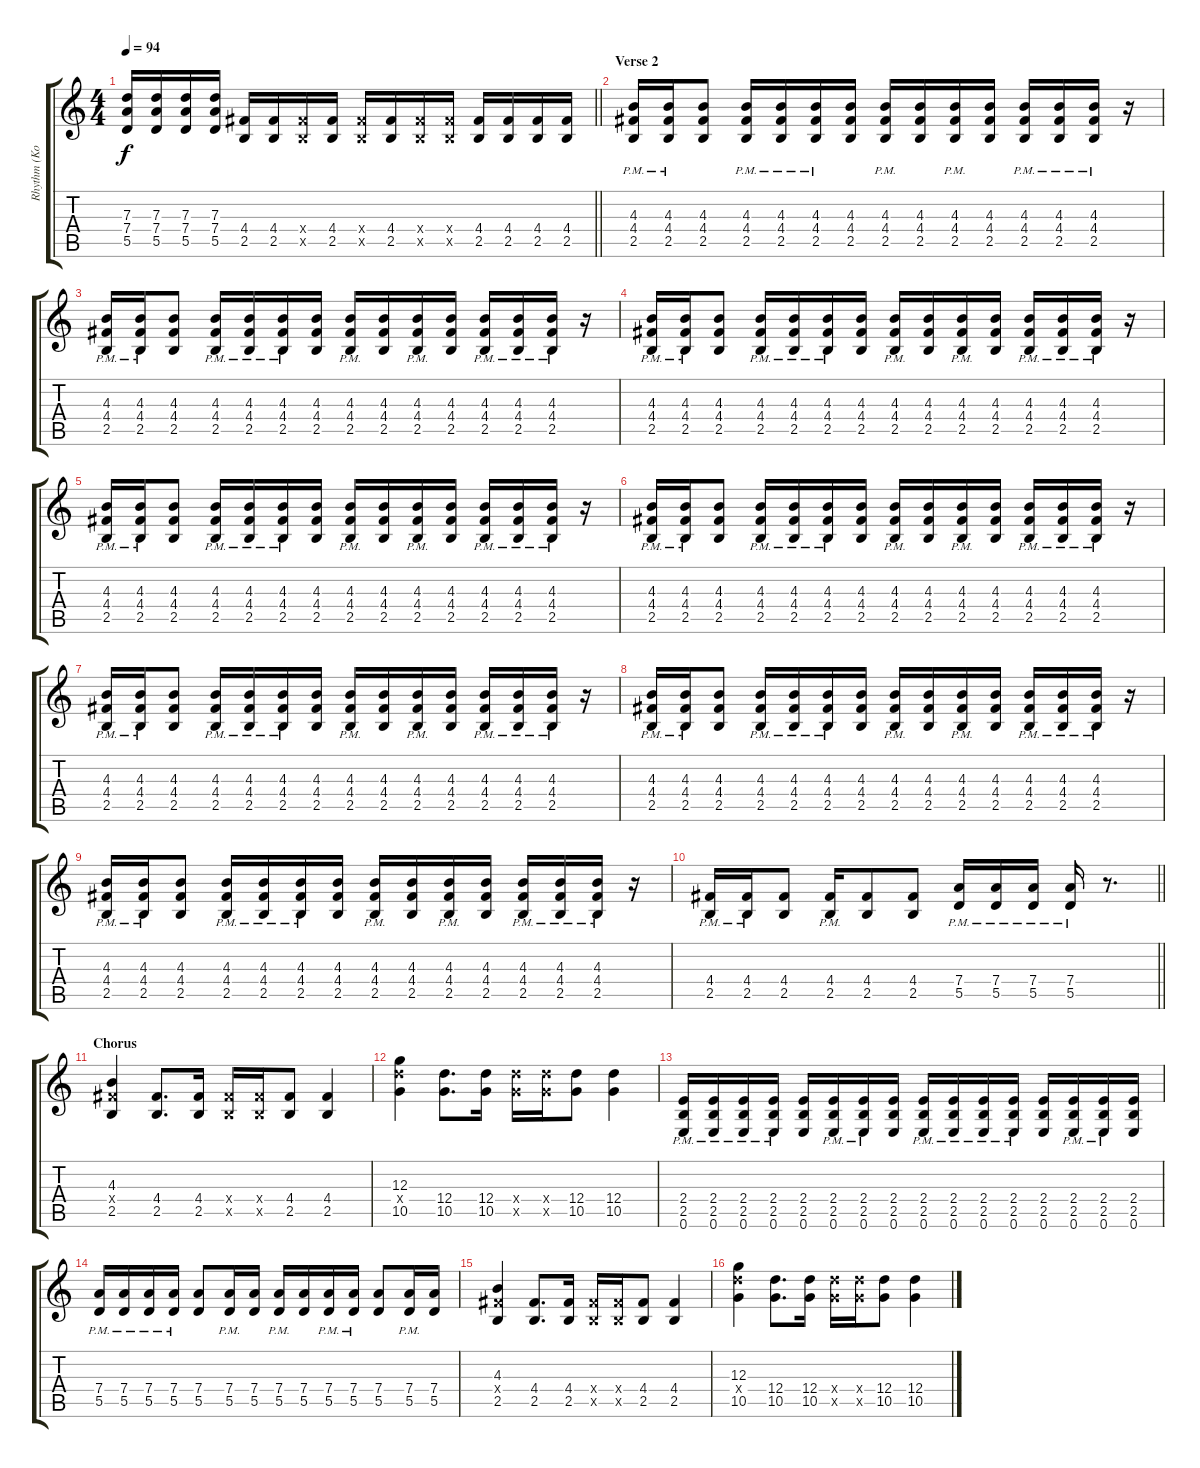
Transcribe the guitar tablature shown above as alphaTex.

\track ("Rhythm (Korey Cooper)" "Rhythm (Ko") {instrument distortionguitar}
\staff {score tabs}
\tuning (E4 B3 G3 D3 A2 E2) {hide}
\ts (4 4)
\tempo 94
\clef g2
\barLineRight lightlight
\ks c
(7.3 7.4 5.5).16{dy f} (7.3 7.4 5.5).16 (7.3 7.4 5.5).16 (7.3 7.4 5.5).16 (4.4 2.5).16 (4.4 2.5).16 (4.4{x} 2.5{x}).16 (4.4 2.5).16 (4.4{x} 2.5{x}).16 (4.4 2.5).16 (4.4{x} 2.5{x}).16 (4.4{x} 2.5{x}).16 (4.4 2.5).16 (4.4 2.5).16 (4.4 2.5).16 (4.4 2.5).16 |
\section ("" "Verse 2")
(4.3{pm} 4.4{pm} 2.5{pm}).16 (4.3{pm} 4.4{pm} 2.5{pm}).16 (4.3 4.4 2.5).8 (4.3{pm} 4.4{pm} 2.5{pm}).16 (4.3{pm} 4.4{pm} 2.5{pm}).16 (4.3{pm} 4.4{pm} 2.5{pm}).16 (4.3 4.4 2.5).16 (4.3{pm} 4.4{pm} 2.5{pm}).16 (4.3 4.4 2.5).16 (4.3{pm} 4.4{pm} 2.5{pm}).16 (4.3 4.4 2.5).16 (4.3{pm} 4.4{pm} 2.5{pm}).16 (4.3{pm} 4.4{pm} 2.5{pm}).16 (4.3{pm} 4.4{pm} 2.5{pm}).16 r.16 |
(4.3{pm} 4.4{pm} 2.5{pm}).16 (4.3{pm} 4.4{pm} 2.5{pm}).16 (4.3 4.4 2.5).8 (4.3{pm} 4.4{pm} 2.5{pm}).16 (4.3{pm} 4.4{pm} 2.5{pm}).16 (4.3{pm} 4.4{pm} 2.5{pm}).16 (4.3 4.4 2.5).16 (4.3{pm} 4.4{pm} 2.5{pm}).16 (4.3 4.4 2.5).16 (4.3{pm} 4.4{pm} 2.5{pm}).16 (4.3 4.4 2.5).16 (4.3{pm} 4.4{pm} 2.5{pm}).16 (4.3{pm} 4.4{pm} 2.5{pm}).16 (4.3{pm} 4.4{pm} 2.5{pm}).16 r.16 |
(4.3{pm} 4.4{pm} 2.5{pm}).16 (4.3{pm} 4.4{pm} 2.5{pm}).16 (4.3 4.4 2.5).8 (4.3{pm} 4.4{pm} 2.5{pm}).16 (4.3{pm} 4.4{pm} 2.5{pm}).16 (4.3{pm} 4.4{pm} 2.5{pm}).16 (4.3 4.4 2.5).16 (4.3{pm} 4.4{pm} 2.5{pm}).16 (4.3 4.4 2.5).16 (4.3{pm} 4.4{pm} 2.5{pm}).16 (4.3 4.4 2.5).16 (4.3{pm} 4.4{pm} 2.5{pm}).16 (4.3{pm} 4.4{pm} 2.5{pm}).16 (4.3{pm} 4.4{pm} 2.5{pm}).16 r.16 |
(4.3{pm} 4.4{pm} 2.5{pm}).16 (4.3{pm} 4.4{pm} 2.5{pm}).16 (4.3 4.4 2.5).8 (4.3{pm} 4.4{pm} 2.5{pm}).16 (4.3{pm} 4.4{pm} 2.5{pm}).16 (4.3{pm} 4.4{pm} 2.5{pm}).16 (4.3 4.4 2.5).16 (4.3{pm} 4.4{pm} 2.5{pm}).16 (4.3 4.4 2.5).16 (4.3{pm} 4.4{pm} 2.5{pm}).16 (4.3 4.4 2.5).16 (4.3{pm} 4.4{pm} 2.5{pm}).16 (4.3{pm} 4.4{pm} 2.5{pm}).16 (4.3{pm} 4.4{pm} 2.5{pm}).16 r.16 |
(4.3{pm} 4.4{pm} 2.5{pm}).16 (4.3{pm} 4.4{pm} 2.5{pm}).16 (4.3 4.4 2.5).8 (4.3{pm} 4.4{pm} 2.5{pm}).16 (4.3{pm} 4.4{pm} 2.5{pm}).16 (4.3{pm} 4.4{pm} 2.5{pm}).16 (4.3 4.4 2.5).16 (4.3{pm} 4.4{pm} 2.5{pm}).16 (4.3 4.4 2.5).16 (4.3{pm} 4.4{pm} 2.5{pm}).16 (4.3 4.4 2.5).16 (4.3{pm} 4.4{pm} 2.5{pm}).16 (4.3{pm} 4.4{pm} 2.5{pm}).16 (4.3{pm} 4.4{pm} 2.5{pm}).16 r.16 |
(4.3{pm} 4.4{pm} 2.5{pm}).16 (4.3{pm} 4.4{pm} 2.5{pm}).16 (4.3 4.4 2.5).8 (4.3{pm} 4.4{pm} 2.5{pm}).16 (4.3{pm} 4.4{pm} 2.5{pm}).16 (4.3{pm} 4.4{pm} 2.5{pm}).16 (4.3 4.4 2.5).16 (4.3{pm} 4.4{pm} 2.5{pm}).16 (4.3 4.4 2.5).16 (4.3{pm} 4.4{pm} 2.5{pm}).16 (4.3 4.4 2.5).16 (4.3{pm} 4.4{pm} 2.5{pm}).16 (4.3{pm} 4.4{pm} 2.5{pm}).16 (4.3{pm} 4.4{pm} 2.5{pm}).16 r.16 |
(4.3{pm} 4.4{pm} 2.5{pm}).16 (4.3{pm} 4.4{pm} 2.5{pm}).16 (4.3 4.4 2.5).8 (4.3{pm} 4.4{pm} 2.5{pm}).16 (4.3{pm} 4.4{pm} 2.5{pm}).16 (4.3{pm} 4.4{pm} 2.5{pm}).16 (4.3 4.4 2.5).16 (4.3{pm} 4.4{pm} 2.5{pm}).16 (4.3 4.4 2.5).16 (4.3{pm} 4.4{pm} 2.5{pm}).16 (4.3 4.4 2.5).16 (4.3{pm} 4.4{pm} 2.5{pm}).16 (4.3{pm} 4.4{pm} 2.5{pm}).16 (4.3{pm} 4.4{pm} 2.5{pm}).16 r.16 |
(4.3{pm} 4.4{pm} 2.5{pm}).16 (4.3{pm} 4.4{pm} 2.5{pm}).16 (4.3 4.4 2.5).8 (4.3{pm} 4.4{pm} 2.5{pm}).16 (4.3{pm} 4.4{pm} 2.5{pm}).16 (4.3{pm} 4.4{pm} 2.5{pm}).16 (4.3 4.4 2.5).16 (4.3{pm} 4.4{pm} 2.5{pm}).16 (4.3 4.4 2.5).16 (4.3{pm} 4.4{pm} 2.5{pm}).16 (4.3 4.4 2.5).16 (4.3{pm} 4.4{pm} 2.5{pm}).16 (4.3{pm} 4.4{pm} 2.5{pm}).16 (4.3{pm} 4.4{pm} 2.5{pm}).16 r.16 |
\barLineRight lightlight
(4.4{pm} 2.5{pm}).16 (4.4{pm} 2.5{pm}).16 (4.4 2.5).8 (4.4{pm} 2.5{pm}).16 (4.4 2.5).8 (4.4 2.5).8 (7.4{pm} 5.5{pm}).16 (7.4{pm} 5.5{pm}).16 (7.4{pm} 5.5{pm}).16 (7.4{pm} 5.5{pm}).16 r.8{d} |
\section ("" "Chorus")
(4.3 4.4{x} 2.5).4 (4.4 2.5).8{d} (4.4 2.5).16 (4.4{x} 2.5{x}).16 (4.4{x} 2.5{x}).16 (4.4 2.5).8 (4.4 2.5).4 |
(12.3 12.4{x} 10.5).4 (12.4 10.5).8{d} (12.4 10.5).16 (12.4{x} 10.5{x}).16 (12.4{x} 10.5{x}).16 (12.4 10.5).8 (12.4 10.5).4 |
(2.4{pm} 2.5{pm} 0.6{pm}).16 (2.4{pm} 2.5{pm} 0.6{pm}).16 (2.4{pm} 2.5{pm} 0.6{pm}).16 (2.4{pm} 2.5{pm} 0.6{pm}).16 (2.4 2.5 0.6).16 (2.4{pm} 2.5{pm} 0.6{pm}).16 (2.4{pm} 2.5{pm} 0.6{pm}).16 (2.4 2.5 0.6).16 (2.4{pm} 2.5{pm} 0.6{pm}).16 (2.4{pm} 2.5{pm} 0.6{pm}).16 (2.4{pm} 2.5{pm} 0.6{pm}).16 (2.4{pm} 2.5{pm} 0.6{pm}).16 (2.4 2.5 0.6).16 (2.4{pm} 2.5{pm} 0.6{pm}).16 (2.4{pm} 2.5{pm} 0.6{pm}).16 (2.4 2.5 0.6).16 |
(7.4{pm} 5.5{pm}).16 (7.4{pm} 5.5{pm}).16 (7.4{pm} 5.5{pm}).16 (7.4{pm} 5.5{pm}).16 (7.4 5.5).8 (7.4{pm} 5.5{pm}).16 (7.4 5.5).16 (7.4{pm} 5.5{pm}).16 (7.4 5.5).16 (7.4{pm} 5.5{pm}).16 (7.4{pm} 5.5{pm}).16 (7.4 5.5).8 (7.4{pm} 5.5{pm}).16 (7.4 5.5).16 |
(4.3 4.4{x} 2.5).4 (4.4 2.5).8{d} (4.4 2.5).16 (4.4{x} 2.5{x}).16 (4.4{x} 2.5{x}).16 (4.4 2.5).8 (4.4 2.5).4 |
(12.3 12.4{x} 10.5).4 (12.4 10.5).8{d} (12.4 10.5).16 (12.4{x} 10.5{x}).16 (12.4{x} 10.5{x}).16 (12.4 10.5).8 (12.4 10.5).4
